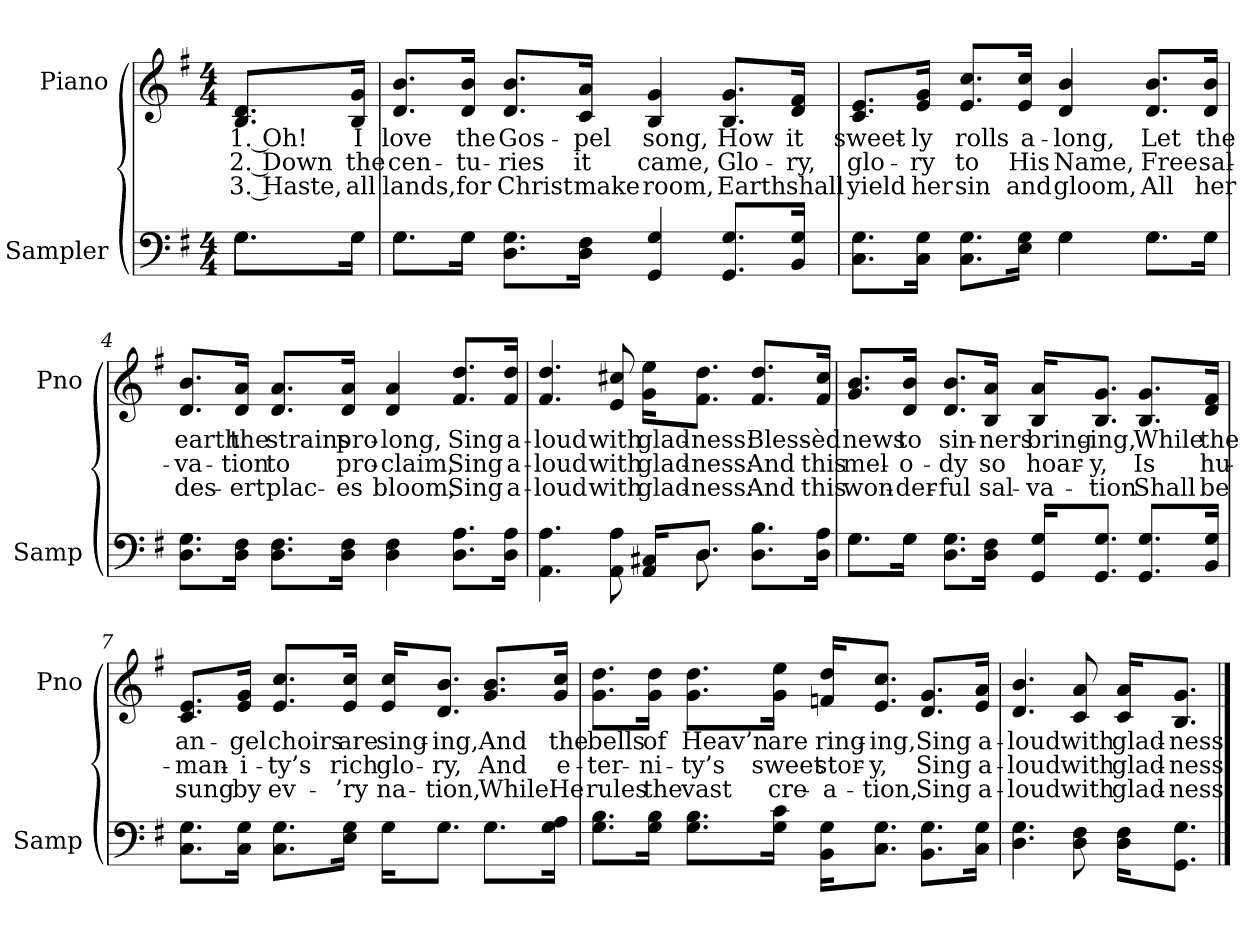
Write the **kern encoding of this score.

**kern	**kern	**text	**text	**text
*part2	*part1	*part1	*part1	*part1
*staff2	*staff1	*staff1	*staff1	*staff1
*I"Sampler	*I"Piano	*	*	*
*I'Samp	*I'Pno	*	*	*
*clefF4	*clefG2	*	*	*
*k[f#]	*k[f#]	*	*	*
*G:	*G:	*	*	*
*M4/4	*M4/4	*	*	*
=1	=1	=1	=1	=1
*^	*	*	*	*
8.G\L	8.G\L	8.B/ 8.d/L	1. Oh!	2. Down	3. Haste,
16G\Jk	16G\Jk	16B/ 16g/Jk	I	the	all
=2	=2	=2	=2	=2	=2
8.G\L	8.G\L	8.d/ 8.b/L	love	cen-	lands,
16G\Jk	16G\Jk	16d/ 16b/Jk	the	-tu-	for
8.D\ 8.G\L	2.ryy	8.d/ 8.b/L	Gos-	-ries	Christ
16D\ 16F#\Jk	.	16c/ 16a/Jk	-pel	it	make
4GG 4G	.	4B 4g	song,	came,	room,
8.GG/ 8.G/L	.	8.B/ 8.g/L	How	Glo-	Earth
16BB/ 16G/Jk	.	16d/ 16f#/Jk	it	-ry,	shall
=3	=3	=3	=3	=3	=3
8.C\ 8.G\L	2ryy	8.c/ 8.e/L	sweet-	glo-	yield
16C\ 16G\Jk	.	16e/ 16g/Jk	-ly	-ry	her
8.C\ 8.G\L	.	8.e/ 8.cc/L	rolls	to	sin
16E\ 16G\Jk	.	16e/ 16cc/Jk	a-	His	and
4G\	4G	4d 4b	-long,	Name,	gloom,
8.G\L	8.G\L	8.d/ 8.b/L	Let	Free	All
16G\Jk	16G\Jk	16d/ 16b/Jk	the	sal-	her
*v	*v	*	*	*	*
=4	=4	=4	=4	=4
8.D\ 8.G\L	8.d/ 8.b/L	earth	-va-	des-
16D\ 16F#\Jk	16d/ 16a/Jk	the	-tion	-ert
8.D\ 8.F#\L	8.d/ 8.a/L	strains	to	plac-
16D\ 16F#\Jk	16d/ 16a/Jk	pro-	pro-	-es
4D 4F#	4d 4a	-long,	-claim,	bloom,
8.D\ 8.A\L	8.f#/ 8.dd/L	Sing	Sing	Sing
16D\ 16A\Jk	16f#/ 16dd/Jk	a-	a-	a-
=5	=5	=5	=5	=5
*^	*	*	*	*
4.AA 4.A	16ryy	4.f# 4.dd	-loud	-loud	-loud
*v	*v	*	*	*	*
8AA 8A	8e 8cc#X	with	with	with
16AA/ 16C#X/KL	16g\ 16ee\KL	glad-	glad-	glad-
*^	*	*	*	*
8.D/J	8.D	8.f#\ 8.dd\J	-ness:	-ness:	-ness:
8.D\ 8.B\L	4ryy	8.f#/ 8.dd/L	Bless-	And	And
16D\ 16A\Jk	.	16f#/ 16cc#/Jk	-èd	this	this
=6	=6	=6	=6	=6	=6
8.G\L	8.G\L	8.g/ 8.b/L	news	mel-	won-
16G\Jk	16G\Jk	16d/ 16b/Jk	to	-o-	-der-
8.D\ 8.G\L	2.ryy	8.d/ 8.b/L	sin-	-dy	-ful
16D\ 16F#\Jk	.	16B/ 16a/Jk	-ners	so	sal-
16GG/ 16G/KL	.	16B/ 16a/KL	bring-	hoar-	-va-
8.GG/ 8.G/J	.	8.B/ 8.g/J	-ing,	-y,	-tion
8.GG/ 8.G/L	.	8.B/ 8.g/L	While	Is	Shall
16BB/ 16G/Jk	.	16d/ 16f#/Jk	the	hu-	be
=7	=7	=7	=7	=7	=7
8.C\ 8.G\L	2ryy	8.c/ 8.e/L	an-	-man-	sung
16C\ 16G\Jk	.	16e/ 16g/Jk	-gel	-i-	by
8.C\ 8.G\L	.	8.e/ 8.cc/L	choirs	-ty’s	ev-
16E\ 16G\Jk	.	16e/ 16cc/Jk	are	rich	-’ry
16G\KL	16G\KL	16e/ 16cc/KL	sing-	glo-	na-
8.G\J	8.G\J	8.d/ 8.b/J	-ing,	-ry,	-tion,
8.G\L	8.GJ	8.g/ 8.b/L	And	And	While
16G\ 16A\Jk	16ryy	16g/ 16cc/Jk	the	e-	He
*v	*v	*	*	*	*
=8	=8	=8	=8	=8
8.G\ 8.B\L	8.g\ 8.dd\L	bells	-ter-	rules
16G\ 16B\Jk	16g\ 16dd\Jk	of	-ni-	the
8.G\ 8.B\L	8.g\ 8.dd\L	Heav’n	-ty’s	vast
16G\ 16c\Jk	16g\ 16ee\Jk	are	sweet	cre-
16BB\ 16G\KL	16fn/ 16dd/KL	ring-	stor-	-a-
8.C\ 8.G\J	8.e/ 8.cc/J	-ing,	-y,	-tion,
8.BB\ 8.G\L	8.d/ 8.g/L	Sing	Sing	Sing
16C\ 16G\Jk	16e/ 16a/Jk	a-	a-	a-
=9	=9	=9	=9	=9
4.D 4.G	4.d 4.b	-loud	-loud	-loud
8D 8F#	8c 8a	with	with	with
16D\ 16F#\KL	16c/ 16a/KL	glad-	glad-	glad-
8.GG\ 8.G\J	8.B/ 8.g/J	-ness.	-ness.	-ness.
==	==	==	==	==
*-	*-	*-	*-	*-
